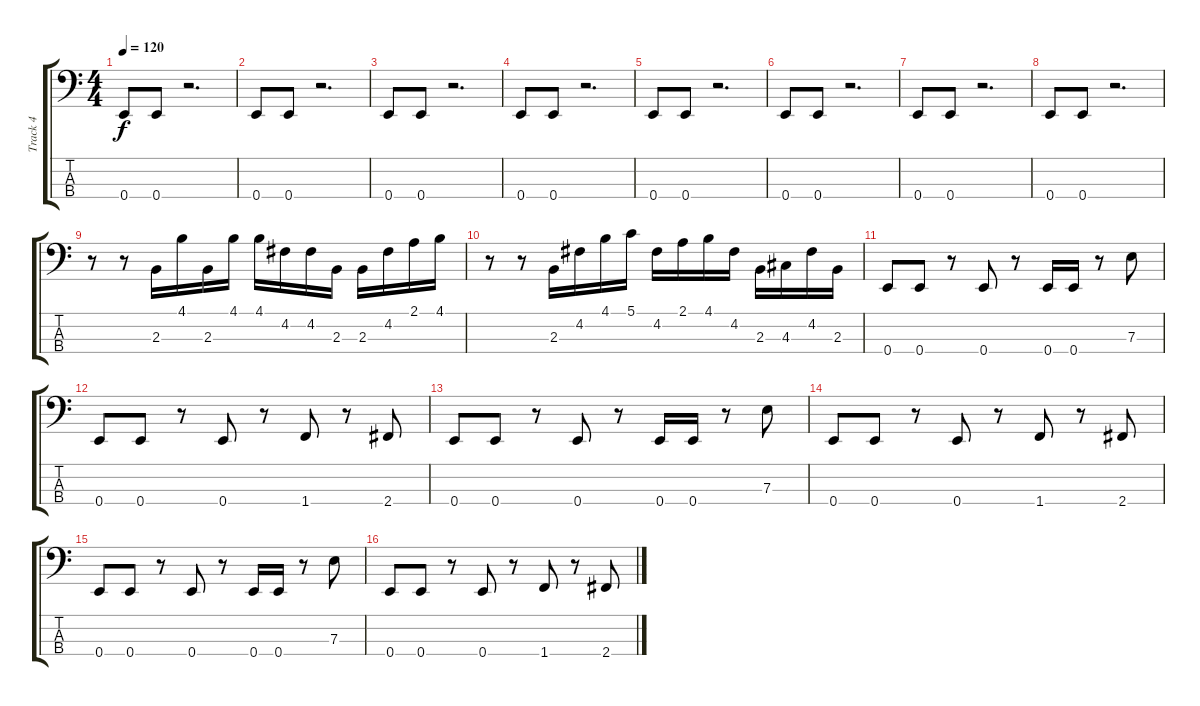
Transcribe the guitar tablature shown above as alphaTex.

\track ("Track 4" "Track 4") {instrument electricbassfinger}
\staff {score tabs}
\tuning (G2 D2 A1 E1) {hide}
\ts (4 4)
\tempo 120
\clef f4
\ks c
0.4.8{dy f instrument electricbassfinger} 0.4.8 r.2{d} |
0.4.8 0.4.8 r.2{d} |
0.4.8 0.4.8 r.2{d} |
0.4.8 0.4.8 r.2{d} |
0.4.8 0.4.8 r.2{d} |
0.4.8 0.4.8 r.2{d} |
0.4.8 0.4.8 r.2{d} |
0.4.8 0.4.8 r.2{d} |
r.8 r.8 2.3.16 4.1.16 2.3.16 4.1.16 4.1.16 4.2.16 4.2.16 2.3.16 2.3.16 4.2.16 2.1.16 4.1.16 |
r.8 r.8 2.3.16 4.2.16 4.1.16 5.1.16 4.2.16 2.1.16 4.1.16 4.2.16 2.3.16 4.3.16 4.2.16 2.3.16 |
0.4.8 0.4.8 r.8 0.4.8 r.8 0.4.16 0.4.16 r.8 7.3.8 |
0.4.8 0.4.8 r.8 0.4.8 r.8 1.4.8 r.8 2.4.8 |
0.4.8 0.4.8 r.8 0.4.8 r.8 0.4.16 0.4.16 r.8 7.3.8 |
0.4.8 0.4.8 r.8 0.4.8 r.8 1.4.8 r.8 2.4.8 |
0.4.8 0.4.8 r.8 0.4.8 r.8 0.4.16 0.4.16 r.8 7.3.8 |
0.4.8 0.4.8 r.8 0.4.8 r.8 1.4.8 r.8 2.4.8
